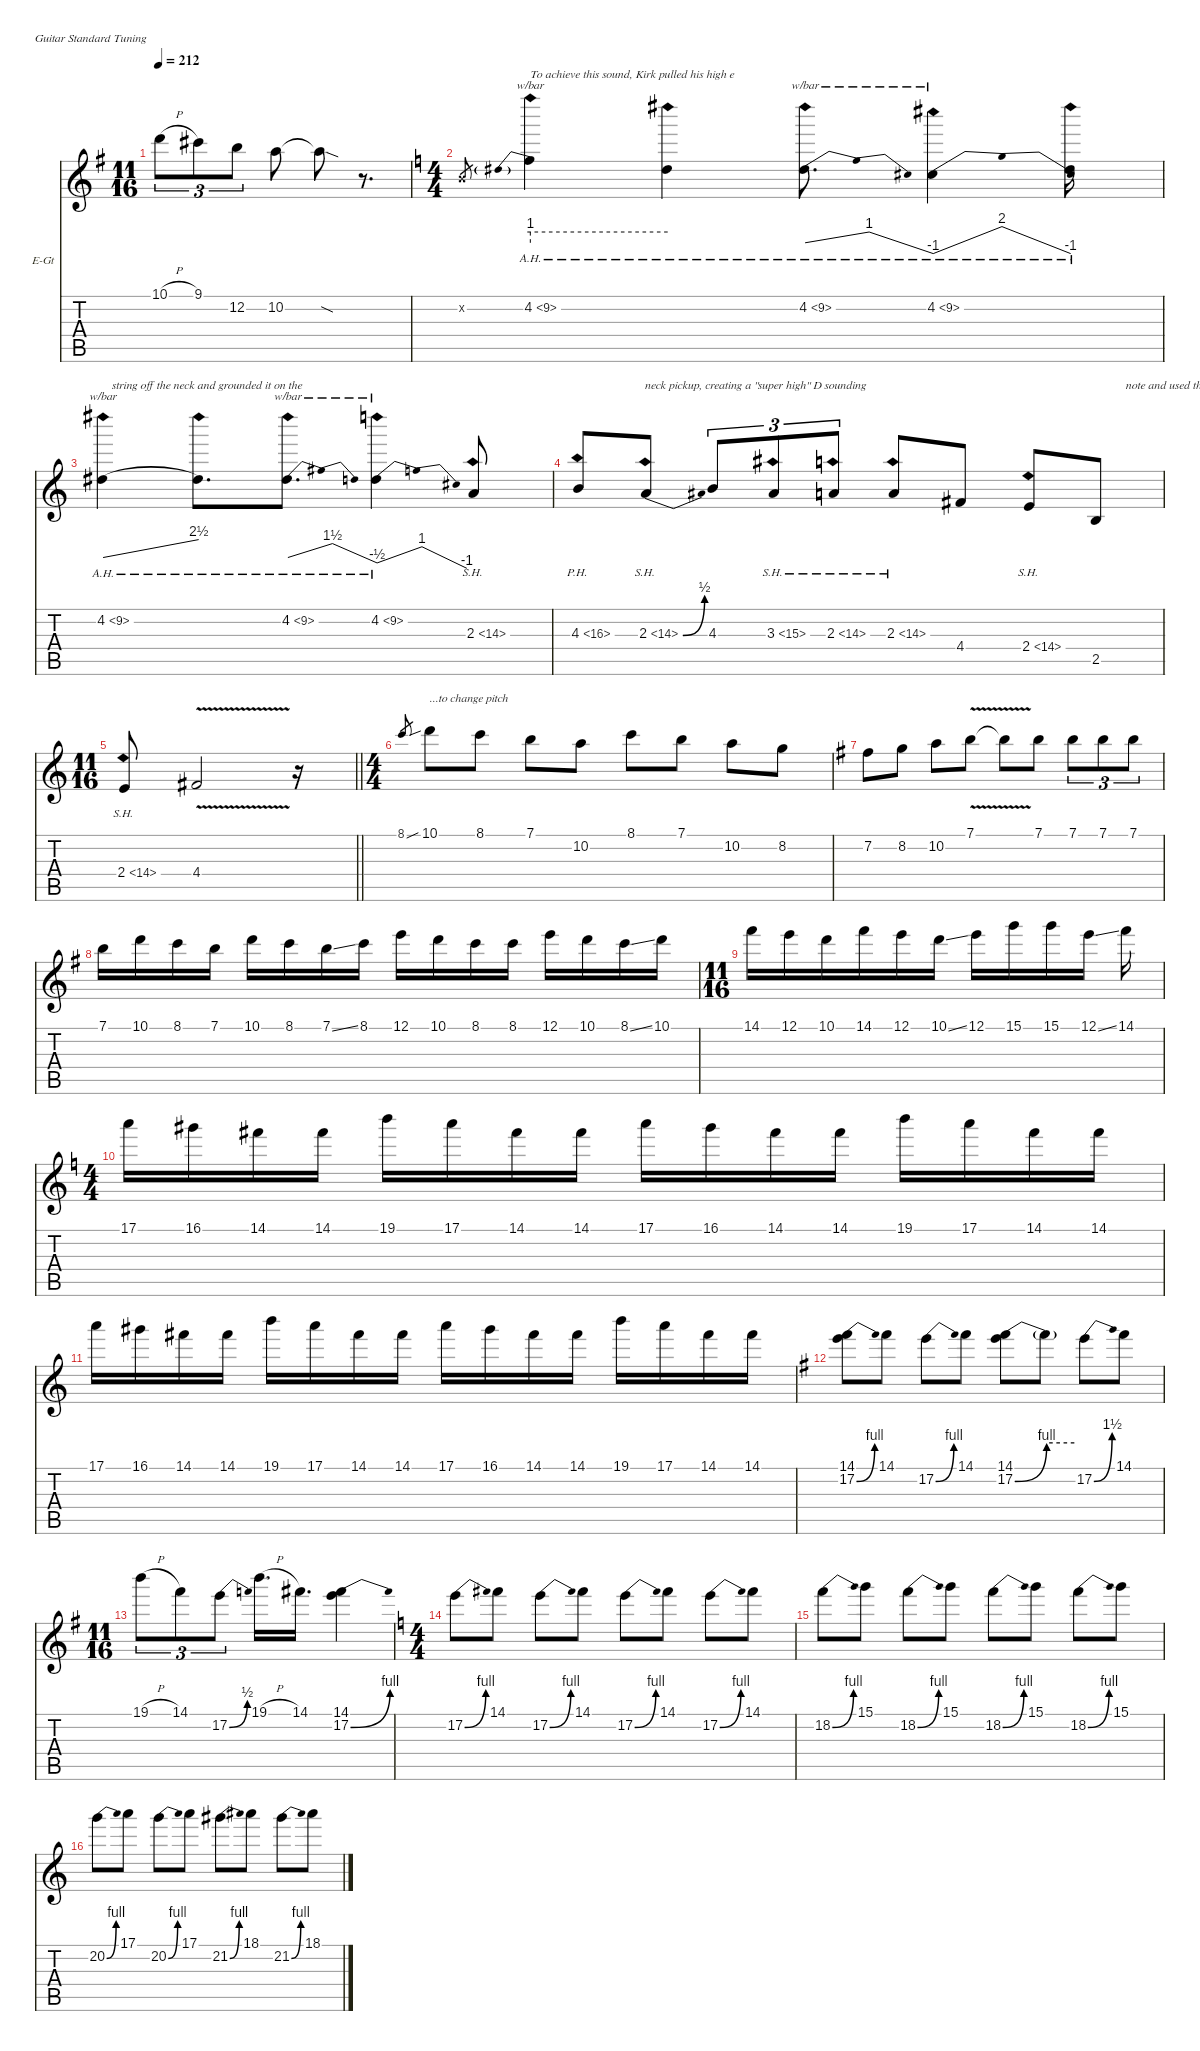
\hideDynamics
\bracketExtendMode nobrackets
\firstSystemTrackNameOrientation horizontal
\otherSystemsTrackNameOrientation horizontal
\track ("Solo" "E-Gt") {instrument distortionguitar}
\staff {score tabs}
\tuning (E4 B3 G3 D3 A2 E2)
\ts (11 16)
\beaming (8 3 2)
\tempo 212
\clef g2
\ks g
10.1{h acc forcenatural}.8{tu (3 2) dy fff} 9.1{acc #}.8{tu (3 2)} 12.2{acc forcenatural}.8{tu (3 2)} 10.2{acc forcenatural}.8 10.2{sod t acc forcenatural}.8{dy f} r.8{d} |
\ts (4 4)
\beaming (8 2 2 2 2)
\ks c
0.2{x}.8{gr dy mf} 4.2{ah 5}.4{tbe (predive default 0 4 60 4) txt "To achieve this sound, Kirk pulled his high e" dy fff} 4.2{ah 5 t acc #}.4{dy f} 4.2{ah 5 acc #}.8{d tbe (dip default 0 0 30 4 60 -4) dy fff} 4.2{ah 5 acc #}.4{tbe (dip default 0 -4 30 8 60 -4)} 4.2{ah 5 t acc #}.16{dy f} |
4.2{ah 5 acc #}.4{tbe (dive default 0 0 60 10) txt "   string off the neck and grounded it on the" dy fff} 4.2{ah 5 t acc #}.8{d dy f} 4.2{ah 5 acc #}.8{d tbe (dip default 0 0 30 6 60 -2) dy fff} 4.2{ah 5 acc #}.4{tbe (dip default 0 -2 30 4 60 -4)} 2.3{sh 12}.8 |
4.3{ph 12}.8 2.3{be (bend 0 0 60 2) sh 12}.8{txt "neck pickup, creating a \"super high\" D sounding"} 4.3.8{tu (3 2)} 3.3{sh 12 acc #}.8{tu (3 2)} 2.3{sh 12}.8{tu (3 2)} 2.3{sh 12}.8 4.4{acc #}.8 2.4{sh 12}.8 2.5.8{txt "          note and used the whammy bar..."} |
\ts (11 16)
\beaming (8 3 2)
\barLineRight lightlight
2.4{sh 12}.8 4.4{v acc #}.2 r.16 |
\ts (4 4)
\beaming (8 2 2 2 2)
8.1.8{gr dy mf} 10.1{sib}.8{txt "...to change pitch" dy fff} 8.1.8 7.1.8 10.2.8 8.1.8 7.1.8 10.2.8 8.2.8 |
\ks g
7.2{acc #}.8 8.2{acc forcenatural}.8 10.2{acc forcenatural}.8 7.1{v acc forcenatural}.8 7.1{v t acc forcenatural}.8 7.1{acc forcenatural}.8 7.1{acc forcenatural}.8{tu (3 2)} 7.1{acc forcenatural}.8{tu (3 2)} 7.1{acc forcenatural}.8{tu (3 2)} |
7.1{acc forcenatural}.16 10.1{acc forcenatural}.16 8.1{acc forcenatural}.16 7.1{acc forcenatural}.16 10.1{acc forcenatural}.16 8.1{acc forcenatural}.16 7.1{ss acc forcenatural}.16 8.1{acc forcenatural}.16 12.1{acc forcenatural}.16 10.1{acc forcenatural}.16 8.1{acc forcenatural}.16 8.1{acc forcenatural}.16 12.1{acc forcenatural}.16 10.1{acc forcenatural}.16 8.1{ss acc forcenatural}.16 10.1{acc forcenatural}.16 |
\ts (11 16)
\beaming (8 3 2)
14.1{acc #}.16 12.1{acc forcenatural}.16 10.1{acc forcenatural}.16 14.1{acc #}.16 12.1{acc forcenatural}.16{dy f} 10.1{ss acc forcenatural}.16{dy fff} 12.1{acc forcenatural}.16 15.1{acc forcenatural}.16 15.1{acc forcenatural}.16 12.1{ss acc forcenatural}.16 14.1{acc #}.16 |
\ts (4 4)
\beaming (8 2 2 2 2)
\ks c
17.1.16 16.1{acc #}.16 14.1{acc #}.16 14.1{acc #}.16 19.1.16 17.1.16{dy f} 14.1{acc #}.16 14.1{acc #}.16{dy fff} 17.1.16 16.1{acc #}.16 14.1{acc #}.16 14.1{acc #}.16 19.1.16 17.1.16{dy f} 14.1{acc #}.16 14.1{acc #}.16{dy fff} |
17.1.16 16.1{acc #}.16 14.1{acc #}.16 14.1{acc #}.16 19.1.16 17.1.16 14.1{acc #}.16 14.1{acc #}.16 17.1.16 16.1{acc #}.16 14.1{acc #}.16 14.1{acc #}.16 19.1.16 17.1.16 14.1{acc #}.16 14.1{acc #}.16 |
\ks g
(14.1{acc #} 17.2{be (bend 0 0 60 4) acc forcenatural}).8{dy mp} 14.1{acc #}.8{dy fff} 17.2{be (bend 0 0 60 4) acc forcenatural}.8 14.1{acc #}.8 (14.1{acc #} 17.2{be (bend 0 0 60 4) acc forcenatural}).8{dy mp} 17.2{be (hold 0 4 60 4) t}.8{dy fff} 17.2{be (bend 0 0 60 6) acc forcenatural}.8 14.1{acc #}.8 |
\ts (11 16)
\beaming (8 3 2)
19.1{h acc forcenatural}.8{tu (3 2)} 14.1{acc #}.8{tu (3 2)} 17.2{be (bend 0 0 60 2) acc forcenatural}.8{tu (3 2)} 19.1{h acc forcenatural}.16{d} 14.1{acc #}.16{d} (14.1{acc #} 17.2{be (bend 0 0 60 4) acc forcenatural}).4{dy mp} |
\ts (4 4)
\beaming (8 2 2 2 2)
\ks c
17.2{be (bend 0 0 60 4)}.8{dy fff} 14.1{acc #}.8 17.2{be (bend 0 0 60 4)}.8 14.1{acc #}.8 17.2{be (bend 0 0 60 4)}.8 14.1{acc #}.8 17.2{be (bend 0 0 60 4)}.8 14.1{acc #}.8 |
18.2{be (bend 0 0 60 4)}.8 15.1.8 18.2{be (bend 0 0 60 4)}.8 15.1.8 18.2{be (bend 0 0 60 4)}.8 15.1.8 18.2{be (bend 0 0 60 4)}.8 15.1.8 |
20.2{be (bend 0 0 60 4)}.8 17.1.8 20.2{be (bend 0 0 60 4)}.8 17.1.8 21.2{be (bend 0 0 60 4) acc #}.8 18.1{acc #}.8 21.2{be (bend 0 0 60 4) acc #}.8 18.1{acc #}.8
